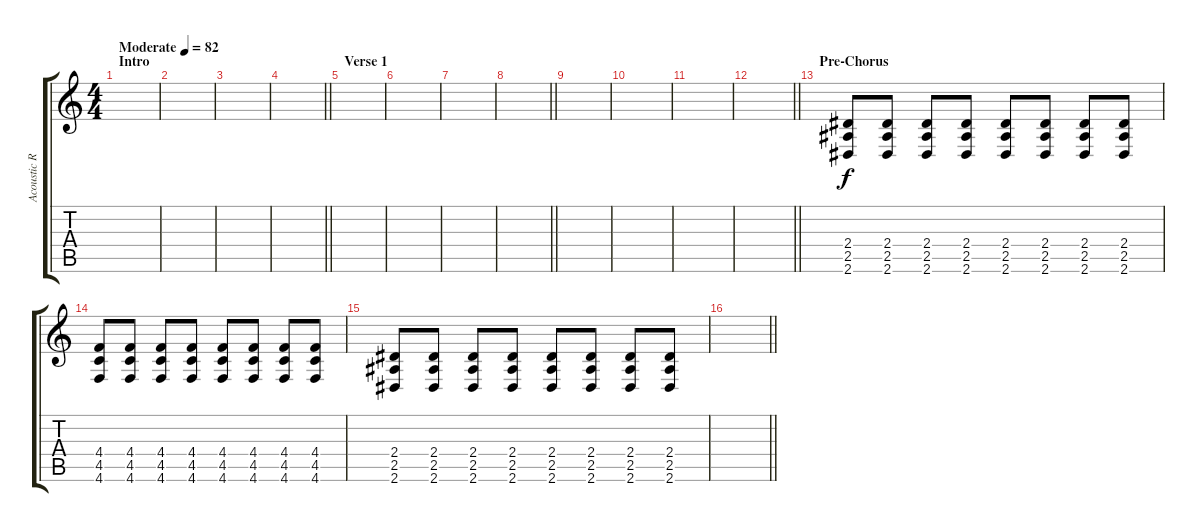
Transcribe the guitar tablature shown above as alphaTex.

\track ("Acoustic Rhytm Guitar [L]" "Acoustic R") {instrument acousticguitarsteel}
\staff {score tabs}
\tuning (Eb4 Bb3 Gb3 Db3 Ab2 Db2) {hide}
\ts (4 4)
\section ("" "Intro")
\tempo (82 "Moderate")
\clef g2
\ks c
|
|
|
\barLineRight lightlight
|
\section ("" "Verse 1")
|
|
|
\barLineRight lightlight
|
|
|
|
\barLineRight lightlight
|
\section ("" "Pre-Chorus")
(2.4 2.5 2.6).8 (2.4 2.5 2.6).8 (2.4 2.5 2.6).8 (2.4 2.5 2.6).8 (2.4 2.5 2.6).8 (2.4 2.5 2.6).8 (2.4 2.5 2.6).8 (2.4 2.5 2.6).8 |
(4.4 4.5 4.6).8 (4.4 4.5 4.6).8 (4.4 4.5 4.6).8 (4.4 4.5 4.6).8 (4.4 4.5 4.6).8 (4.4 4.5 4.6).8 (4.4 4.5 4.6).8 (4.4 4.5 4.6).8 |
(2.4 2.5 2.6).8 (2.4 2.5 2.6).8 (2.4 2.5 2.6).8 (2.4 2.5 2.6).8 (2.4 2.5 2.6).8 (2.4 2.5 2.6).8 (2.4 2.5 2.6).8 (2.4 2.5 2.6).8 |
\barLineRight lightlight
